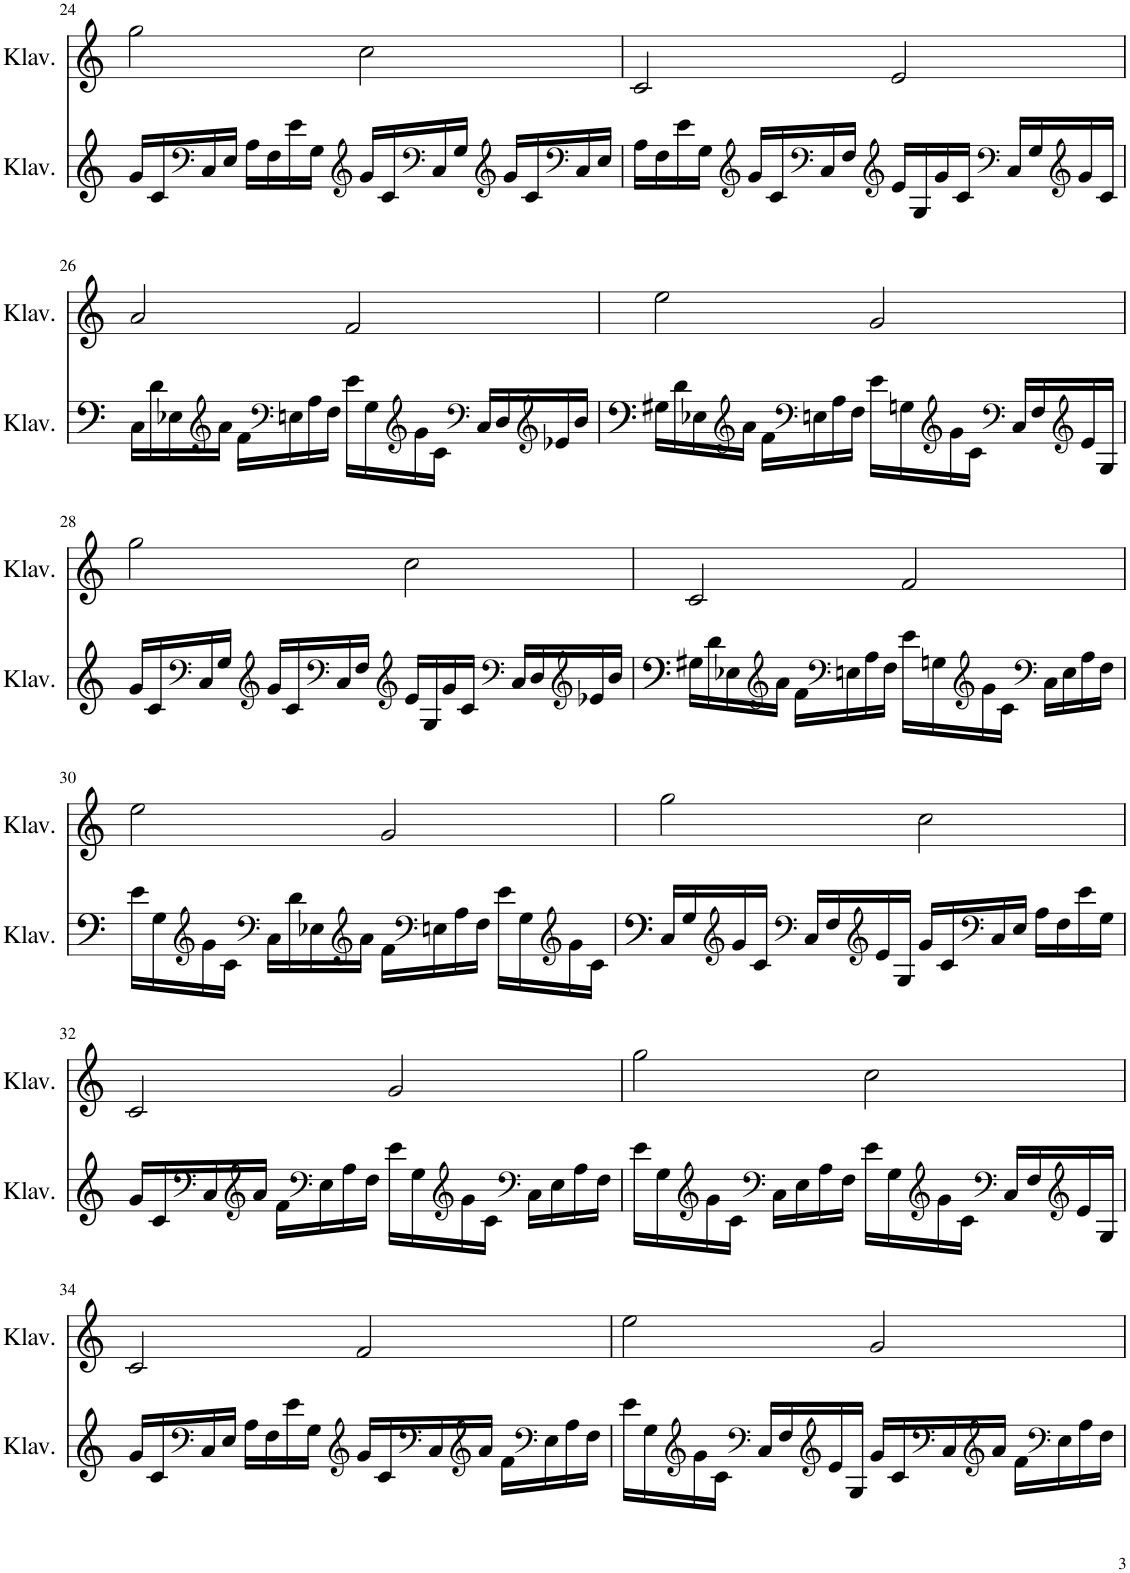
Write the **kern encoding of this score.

**kern	**kern
*part2	*part1
*staff2	*staff1
*I"Klavier	*I"Klavier
*I'Klav.	*I'Klav.
!!LO:PB:g=z
*clefF4	*clefG2
*k[]	*k[]
*M4/4	*M4/4
=24	=24
16g/LL	2gg\
16c/	.
*clefF4	*
16C/	.
16E/JJ	.
16A\LL	.
16F\	.
16e\	.
16G\JJ	.
*clefG2	*
16g/LL	2cc\
16c/	.
*clefF4	*
16C/	.
16G/JJ	.
*clefG2	*
16g/LL	.
16c/	.
*clefF4	*
16C/	.
16E/JJ	.
=25	=25
16A\LL	2c/
16F\	.
16e\	.
16G\JJ	.
*clefG2	*
16g/LL	.
16c/	.
*clefF4	*
16C/	.
16F/JJ	.
*clefG2	*
16e/LL	2e/
16G/	.
16g/	.
16c/JJ	.
*clefF4	*
16C/LL	.
16G/	.
*clefG2	*
16g/	.
16c/JJ	.
!!LO:LB:g=z
=26	=26
16C\LL	2a/
16d\	.
16E-X\	.
*clefG2	*
16a\JJ	.
16f\LL	.
*clefF4	*
16En\	.
16A\	.
16F\JJ	.
16e\LL	2f/
16G\	.
*clefG2	*
16g\	.
16c\JJ	.
*clefF4	*
16C/LL	.
16D/	.
*clefG2	*
16e-X/	.
16b/JJ	.
=27	=27
16G#X\LL	2ee\
16d\	.
16E-X\	.
*clefG2	*
16a\JJ	.
16f\LL	.
*clefF4	*
16En\	.
16A\	.
16F\JJ	.
16e\LL	2g/
16Gn\	.
*clefG2	*
16g\	.
16c\JJ	.
*clefF4	*
16C/LL	.
16F/	.
*clefG2	*
16e/	.
16G/JJ	.
!!LO:LB:g=z
=28	=28
16g/LL	2gg\
16c/	.
*clefF4	*
16C/	.
16G/JJ	.
*clefG2	*
16g/LL	.
16c/	.
*clefF4	*
16C/	.
16F/JJ	.
*clefG2	*
16e/LL	2cc\
16G/	.
16g/	.
16c/JJ	.
*clefF4	*
16C/LL	.
16D/	.
*clefG2	*
16e-X/	.
16b/JJ	.
=29	=29
16G#X\LL	2c/
16d\	.
16E-X\	.
*clefG2	*
16a\JJ	.
16f\LL	.
*clefF4	*
16En\	.
16A\	.
16F\JJ	.
16e\LL	2f/
16Gn\	.
*clefG2	*
16g\	.
16c\JJ	.
*clefF4	*
16C\LL	.
16E\	.
16A\	.
16F\JJ	.
!!LO:LB:g=z
=30	=30
16e\LL	2ee\
16G\	.
*clefG2	*
16g\	.
16c\JJ	.
*clefF4	*
16C\LL	.
16d\	.
16E-X\	.
*clefG2	*
16a\JJ	.
16f\LL	2g/
*clefF4	*
16En\	.
16A\	.
16F\JJ	.
16e\LL	.
16G\	.
*clefG2	*
16g\	.
16c\JJ	.
=31	=31
16C/LL	2gg\
16G/	.
*clefG2	*
16g/	.
16c/JJ	.
*clefF4	*
16C/LL	.
16F/	.
*clefG2	*
16e/	.
16G/JJ	.
16g/LL	2cc\
16c/	.
*clefF4	*
16C/	.
16E/JJ	.
16A\LL	.
16F\	.
16e\	.
16G\JJ	.
!!LO:LB:g=z
=32	=32
16g/LL	2c/
16c/	.
*clefF4	*
16C/	.
*clefG2	*
16a/JJ	.
16f\LL	.
*clefF4	*
16E\	.
16A\	.
16F\JJ	.
16e\LL	2g/
16G\	.
*clefG2	*
16g\	.
16c\JJ	.
*clefF4	*
16C\LL	.
16E\	.
16A\	.
16F\JJ	.
=33	=33
16e\LL	2gg\
16G\	.
*clefG2	*
16g\	.
16c\JJ	.
*clefF4	*
16C\LL	.
16E\	.
16A\	.
16F\JJ	.
16e\LL	2cc\
16G\	.
*clefG2	*
16g\	.
16c\JJ	.
*clefF4	*
16C/LL	.
16F/	.
*clefG2	*
16e/	.
16G/JJ	.
!!LO:LB:g=z
=34	=34
16g/LL	2c/
16c/	.
*clefF4	*
16C/	.
16E/JJ	.
16A\LL	.
16F\	.
16e\	.
16G\JJ	.
*clefG2	*
16g/LL	2f/
16c/	.
*clefF4	*
16C/	.
*clefG2	*
16a/JJ	.
16f\LL	.
*clefF4	*
16E\	.
16A\	.
16F\JJ	.
=35	=35
16e\LL	2ee\
16G\	.
*clefG2	*
16g\	.
16c\JJ	.
*clefF4	*
16C/LL	.
16F/	.
*clefG2	*
16e/	.
16G/JJ	.
16g/LL	2g/
16c/	.
*clefF4	*
16C/	.
*clefG2	*
16a/JJ	.
16f\LL	.
*clefF4	*
16E\	.
16A\	.
16F\JJ	.
=	=
*-	*-
